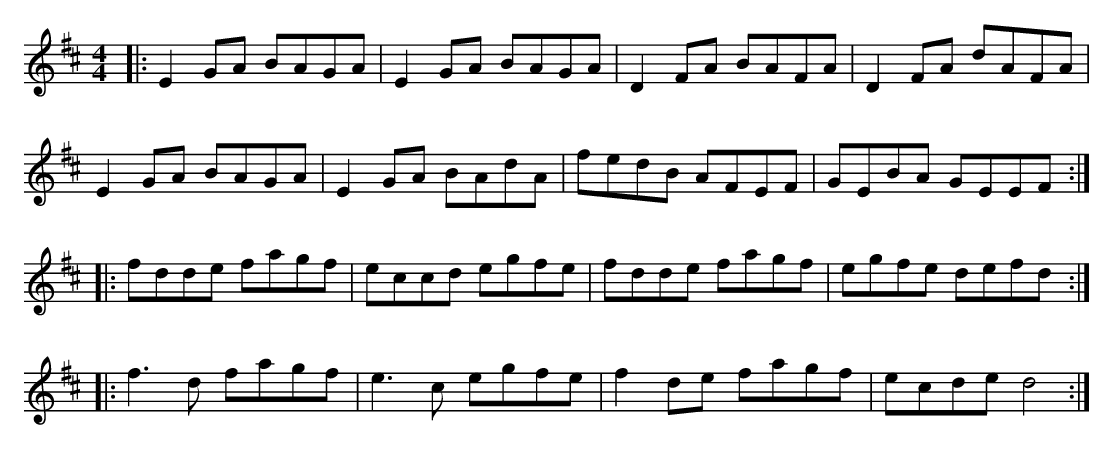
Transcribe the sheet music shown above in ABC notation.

X:1
M:4/4
K:Edor
|: E2 GA BAGA|E2 GA BAGA| D2 FA BAFA|D2 FA dAFA|
 E2 GA BAGA|E2 GA BAdA| fedB AFEF| GEBA GEEF:|
|:fdde fagf| eccd egfe| fdde fagf| egfe defd:|
|: f3 d fagf| e3 c egfe| f2 de fagf| ecde d4:|
